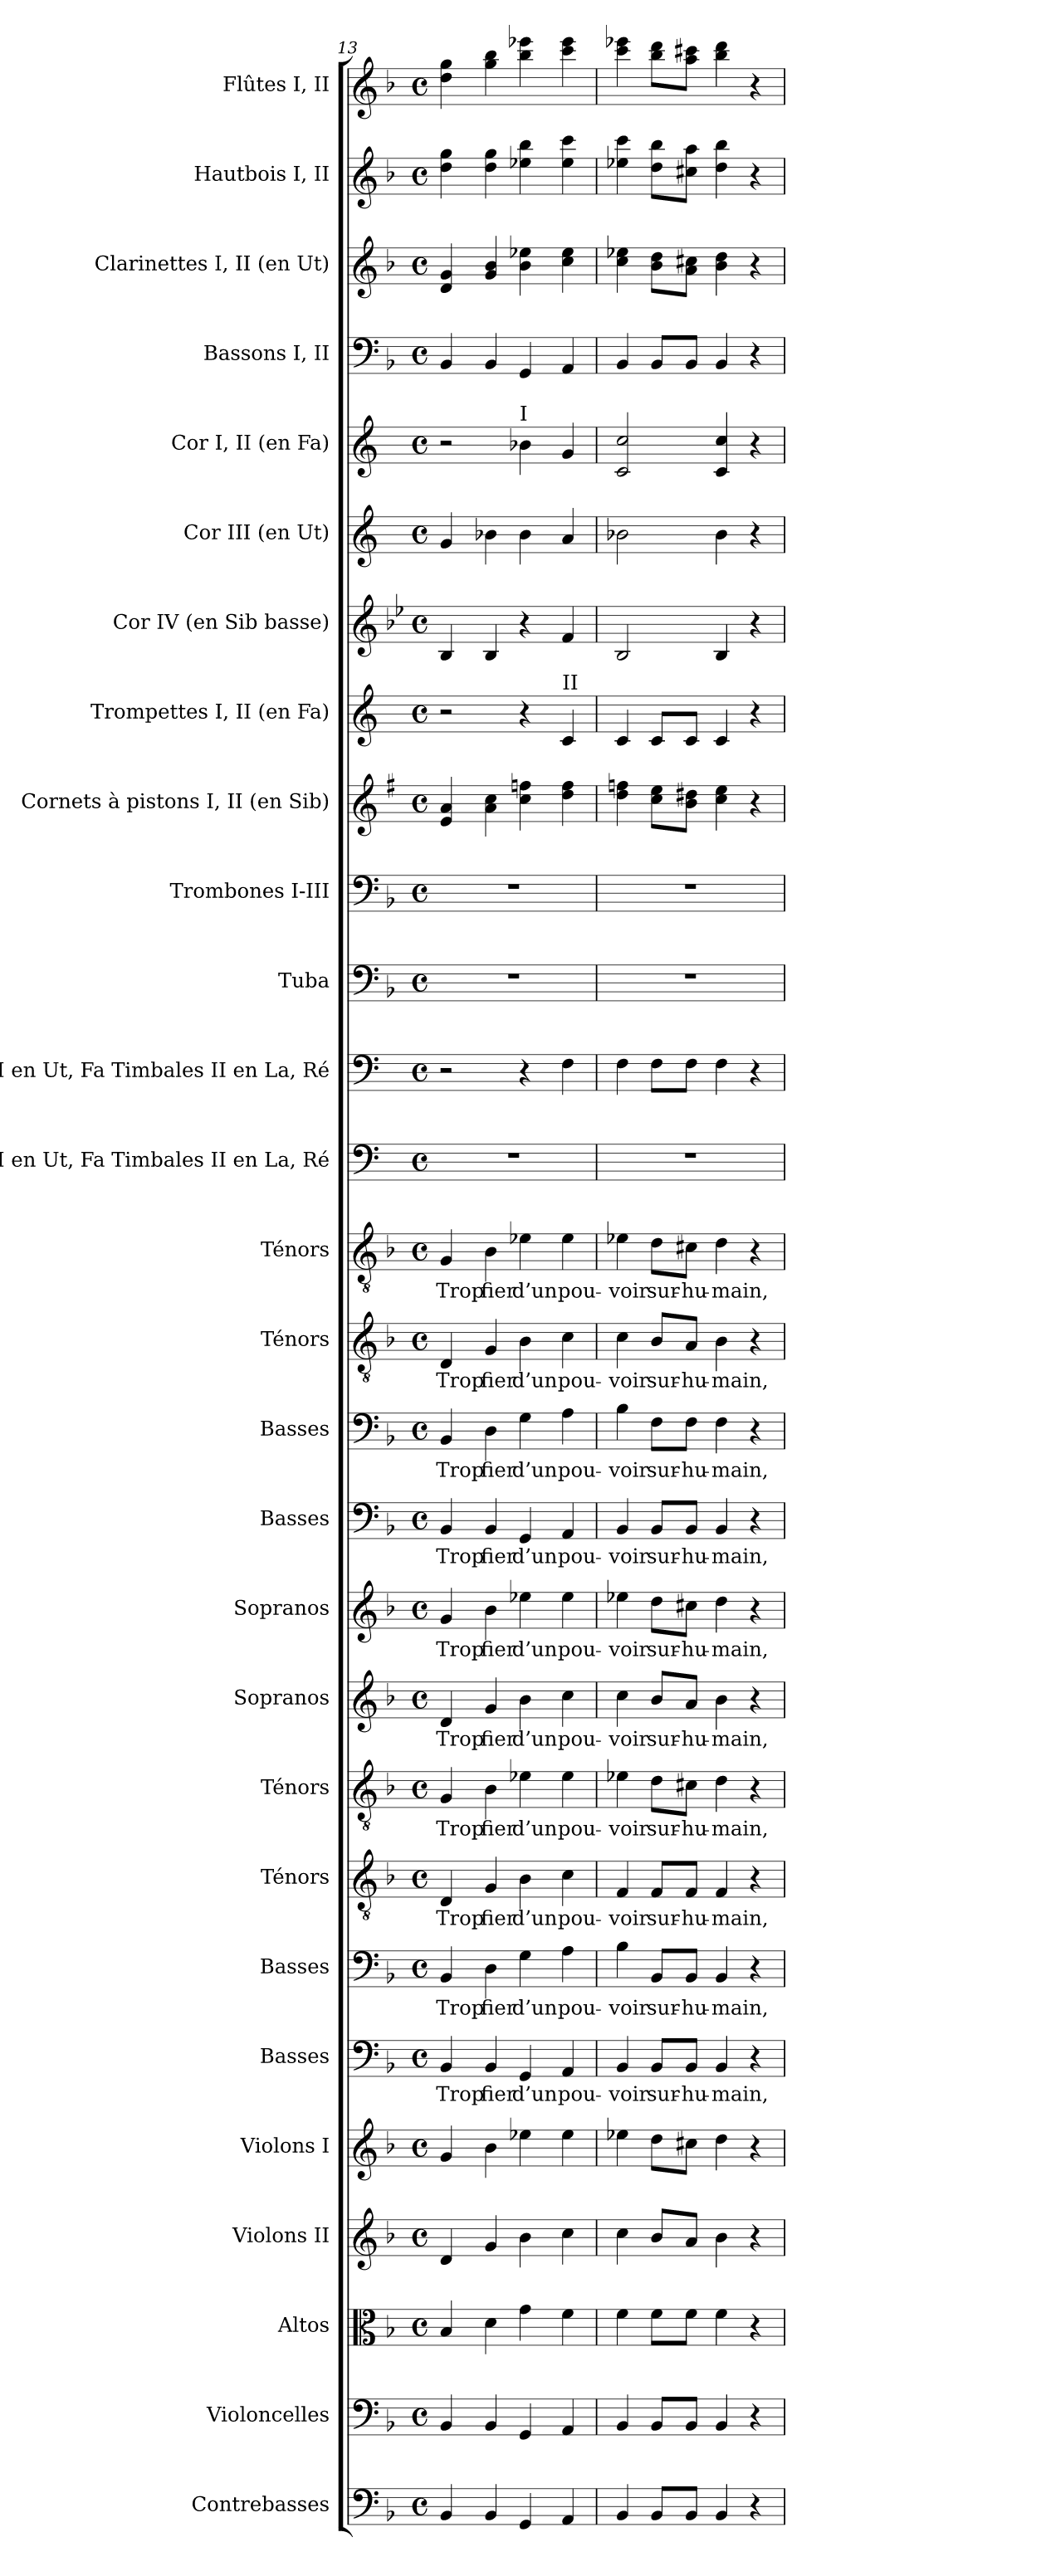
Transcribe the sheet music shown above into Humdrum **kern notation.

**kern	**kern	**kern	**kern	**kern	**kern	**text	**kern	**text	**kern	**text	**kern	**text	**kern	**text	**kern	**text	**kern	**text	**kern	**text	**kern	**text	**kern	**text	**kern	**kern	**kern	**kern	**kern	**kern	**kern	**kern	**kern	**kern	**kern	**kern	**kern
*part28	*part27	*part26	*part25	*part24	*part23	*part23	*part22	*part22	*part21	*part21	*part20	*part20	*part19	*part19	*part18	*part18	*part17	*part17	*part16	*part16	*part15	*part15	*part14	*part14	*part13	*part12	*part11	*part10	*part9	*part8	*part7	*part6	*part5	*part4	*part3	*part2	*part1
*staff28	*staff27	*staff26	*staff25	*staff24	*staff23	*staff23	*staff22	*staff22	*staff21	*staff21	*staff20	*staff20	*staff19	*staff19	*staff18	*staff18	*staff17	*staff17	*staff16	*staff16	*staff15	*staff15	*staff14	*staff14	*staff13	*staff12	*staff11	*staff10	*staff9	*staff8	*staff7	*staff6	*staff5	*staff4	*staff3	*staff2	*staff1
*I"Contrebasses	*I"Violoncelles	*I"Altos	*I"Violons II	*I"Violons I	*I"Basses	*	*I"Basses	*	*I"Ténors	*	*I"Ténors	*	*I"Sopranos	*	*I"Sopranos	*	*I"Basses	*	*I"Basses	*	*I"Ténors	*	*I"Ténors	*	*I"I en Ut, Fa  Timbales       II en La, Ré	*I"I en Ut, Fa  Timbales       II en La, Ré	*I"Tuba	*I"Trombones I-III	*I"Cornets à pistons I, II (en Sib)	*I"Trompettes I, II (en Fa)	*I"Cor IV (en Sib basse)	*I"Cor III (en Ut)	*I"Cor I, II (en Fa)	*I"Bassons I, II	*I"Clarinettes I, II (en Ut)	*I"Hautbois I, II	*I"Flûtes I, II
*I'Cb.	*I'Vlles	*I'Altos	*I'Vns II	*I'Vns I	*I'Basses	*	*I'Basses	*	*I'Tén.	*	*I'Tén.	*	*I'Sopr.	*	*I'Sopr.	*	*I'Basses	*	*I'Basses	*	*I'Tén.	*	*I'Tén.	*	*I'Timb.	*I'Timb.	*I'Tb.	*I'Trb.	*I'C.à p. (Sib)	*I'Tr. (Fa)	*I'Cor (Sib basse)	*I'Cor (Ut)	*I'Cor (Fa)	*I'Bns	*I'Cl. (Ut)	*I'Hb.	*I'Fl.
*clefF4	*clefF4	*clefC3	*clefG2	*clefG2	*clefF4	*	*clefF4	*	*clefGv2	*	*clefGv2	*	*clefG2	*	*clefG2	*	*clefF4	*	*clefF4	*	*clefGv2	*	*clefGv2	*	*clefF4	*clefF4	*clefF4	*clefF4	*clefG2	*clefG2	*clefG2	*clefG2	*clefG2	*clefF4	*clefG2	*clefG2	*clefG2
*ITrd7c12	*	*	*	*	*	*	*	*	*ITrd7c12	*	*ITrd7c12	*	*	*	*	*	*	*	*	*	*ITrd7c12	*	*ITrd7c12	*	*	*	*	*	*ITrd1c2	*ITrd-3c-5	*ITrd8c14	*ITrd7c12	*ITrd4c7	*	*	*	*
*k[b-]	*k[b-]	*k[b-]	*k[b-]	*k[b-]	*k[b-]	*	*k[b-]	*	*k[b-]	*	*k[b-]	*	*k[b-]	*	*k[b-]	*	*k[b-]	*	*k[b-]	*	*k[b-]	*	*k[b-]	*	*k[]	*k[]	*k[b-]	*k[b-]	*k[b-]	*k[b-]	*k[b-e-]	*k[]	*k[b-]	*k[b-]	*k[b-]	*k[b-]	*k[b-]
*F:	*F:	*F:	*F:	*F:	*F:	*	*F:	*	*F:	*	*F:	*	*F:	*	*F:	*	*F:	*	*F:	*	*F:	*	*F:	*	*C:	*C:	*F:	*F:	*F:	*F:	*B-:	*C:	*F:	*F:	*F:	*F:	*F:
*M4/4	*M4/4	*M4/4	*M4/4	*M4/4	*M4/4	*	*M4/4	*	*M4/4	*	*M4/4	*	*M4/4	*	*M4/4	*	*M4/4	*	*M4/4	*	*M4/4	*	*M4/4	*	*M4/4	*M4/4	*M4/4	*M4/4	*M4/4	*M4/4	*M4/4	*M4/4	*M4/4	*M4/4	*M4/4	*M4/4	*M4/4
*met(c)	*met(c)	*met(c)	*met(c)	*met(c)	*met(c)	*	*met(c)	*	*met(c)	*	*met(c)	*	*met(c)	*	*met(c)	*	*met(c)	*	*met(c)	*	*met(c)	*	*met(c)	*	*met(c)	*met(c)	*met(c)	*met(c)	*met(c)	*met(c)	*met(c)	*met(c)	*met(c)	*met(c)	*met(c)	*met(c)	*met(c)
=13	=13	=13	=13	=13	=13	=13	=13	=13	=13	=13	=13	=13	=13	=13	=13	=13	=13	=13	=13	=13	=13	=13	=13	=13	=13	=13	=13	=13	=13	=13	=13	=13	=13	=13	=13	=13	=13
!	!	!	!	!	!	!LO:LY:b:color=#000000	!	!	!	!	!	!	!	!	!	!	!	!	!	!	!	!	!	!	!	!	!	!	!	!	!	!	!	!	!	!	!
!	!	!	!	!	!	!	!	!LO:LY:b:color=#000000	!	!	!	!	!	!	!	!	!	!	!	!	!	!	!	!	!	!	!	!	!	!	!	!	!	!	!	!	!
!	!	!	!	!	!	!	!	!	!	!LO:LY:b:color=#000000	!	!	!	!	!	!	!	!	!	!	!	!	!	!	!	!	!	!	!	!	!	!	!	!	!	!	!
!	!	!	!	!	!	!	!	!	!	!	!	!LO:LY:b:color=#000000	!	!	!	!	!	!	!	!	!	!	!	!	!	!	!	!	!	!	!	!	!	!	!	!	!
!	!	!	!	!	!	!	!	!	!	!	!	!	!	!LO:LY:b:color=#000000	!	!	!	!	!	!	!	!	!	!	!	!	!	!	!	!	!	!	!	!	!	!	!
!	!	!	!	!	!	!	!	!	!	!	!	!	!	!	!	!LO:LY:b:color=#000000	!	!	!	!	!	!	!	!	!	!	!	!	!	!	!	!	!	!	!	!	!
!	!	!	!	!	!	!	!	!	!	!	!	!	!	!	!	!	!	!LO:LY:b:color=#000000	!	!	!	!	!	!	!	!	!	!	!	!	!	!	!	!	!	!	!
!	!	!	!	!	!	!	!	!	!	!	!	!	!	!	!	!	!	!	!	!LO:LY:b:color=#000000	!	!	!	!	!	!	!	!	!	!	!	!	!	!	!	!	!
!	!	!	!	!	!	!	!	!	!	!	!	!	!	!	!	!	!	!	!	!	!	!LO:LY:b:color=#000000	!	!	!	!	!	!	!	!	!	!	!	!	!	!	!
!	!	!	!	!	!	!	!	!	!	!	!	!	!	!	!	!	!	!	!	!	!	!	!	!LO:LY:b:color=#000000	!	!	!	!	!	!	!	!	!	!	!	!	!
4BBB-i/	4BB-i/	4B-i/	4di/	4gi/	4BB-i/	Trop	4BB-i/	Trop	4DDi/	Trop	4GGi/	Trop	4di/	Trop	4gi/	Trop	4BB-i/	Trop	4BB-i/	Trop	4DDi/	Trop	4GGi/	Trop	1r	2r	1r	1r	4di/ 4gi	2r	4BB-i/	4Gi/	2r	4BB-i/	4di/ 4gi	4ddi\ 4ggi	4ddi\ 4ggi
!	!	!	!	!	!	!LO:LY:b:color=#000000	!	!	!	!	!	!	!	!	!	!	!	!	!	!	!	!	!	!	!	!	!	!	!	!	!	!	!	!	!	!	!
!	!	!	!	!	!	!	!	!LO:LY:b:color=#000000	!	!	!	!	!	!	!	!	!	!	!	!	!	!	!	!	!	!	!	!	!	!	!	!	!	!	!	!	!
!	!	!	!	!	!	!	!	!	!	!LO:LY:b:color=#000000	!	!	!	!	!	!	!	!	!	!	!	!	!	!	!	!	!	!	!	!	!	!	!	!	!	!	!
!	!	!	!	!	!	!	!	!	!	!	!	!LO:LY:b:color=#000000	!	!	!	!	!	!	!	!	!	!	!	!	!	!	!	!	!	!	!	!	!	!	!	!	!
!	!	!	!	!	!	!	!	!	!	!	!	!	!	!LO:LY:b:color=#000000	!	!	!	!	!	!	!	!	!	!	!	!	!	!	!	!	!	!	!	!	!	!	!
!	!	!	!	!	!	!	!	!	!	!	!	!	!	!	!	!LO:LY:b:color=#000000	!	!	!	!	!	!	!	!	!	!	!	!	!	!	!	!	!	!	!	!	!
!	!	!	!	!	!	!	!	!	!	!	!	!	!	!	!	!	!	!LO:LY:b:color=#000000	!	!	!	!	!	!	!	!	!	!	!	!	!	!	!	!	!	!	!
!	!	!	!	!	!	!	!	!	!	!	!	!	!	!	!	!	!	!	!	!LO:LY:b:color=#000000	!	!	!	!	!	!	!	!	!	!	!	!	!	!	!	!	!
!	!	!	!	!	!	!	!	!	!	!	!	!	!	!	!	!	!	!	!	!	!	!LO:LY:b:color=#000000	!	!	!	!	!	!	!	!	!	!	!	!	!	!	!
!	!	!	!	!	!	!	!	!	!	!	!	!	!	!	!	!	!	!	!	!	!	!	!	!LO:LY:b:color=#000000	!	!	!	!	!	!	!	!	!	!	!	!	!
4BBB-i/	4BB-i/	4di\	4gi/	4b-i\	4BB-i/	ﬁer	4Di\	ﬁer	4GGi/	ﬁer	4BB-i\	ﬁer	4gi/	ﬁer	4b-i\	ﬁer	4BB-i/	ﬁer	4Di\	ﬁer	4GGi/	ﬁer	4BB-i\	ﬁer	.	.	.	.	4gi\ 4b-i	.	4BB-i/	4B-Xi\	.	4BB-i/	4gi/ 4b-i	4ddi\ 4ggi	4ggi\ 4bb-i
!	!	!	!	!	!	!LO:LY:b:color=#000000	!	!	!	!	!	!	!	!	!	!	!	!	!	!	!	!	!	!	!	!	!	!	!	!	!	!	!	!	!	!	!
!	!	!	!	!	!	!	!	!LO:LY:b:color=#000000	!	!	!	!	!	!	!	!	!	!	!	!	!	!	!	!	!	!	!	!	!	!	!	!	!	!	!	!	!
!	!	!	!	!	!	!	!	!	!	!LO:LY:b:color=#000000	!	!	!	!	!	!	!	!	!	!	!	!	!	!	!	!	!	!	!	!	!	!	!	!	!	!	!
!	!	!	!	!	!	!	!	!	!	!	!	!LO:LY:b:color=#000000	!	!	!	!	!	!	!	!	!	!	!	!	!	!	!	!	!	!	!	!	!	!	!	!	!
!	!	!	!	!	!	!	!	!	!	!	!	!	!	!LO:LY:b:color=#000000	!	!	!	!	!	!	!	!	!	!	!	!	!	!	!	!	!	!	!	!	!	!	!
!	!	!	!	!	!	!	!	!	!	!	!	!	!	!	!	!LO:LY:b:color=#000000	!	!	!	!	!	!	!	!	!	!	!	!	!	!	!	!	!	!	!	!	!
!	!	!	!	!	!	!	!	!	!	!	!	!	!	!	!	!	!	!LO:LY:b:color=#000000	!	!	!	!	!	!	!	!	!	!	!	!	!	!	!	!	!	!	!
!	!	!	!	!	!	!	!	!	!	!	!	!	!	!	!	!	!	!	!	!LO:LY:b:color=#000000	!	!	!	!	!	!	!	!	!	!	!	!	!	!	!	!	!
!	!	!	!	!	!	!	!	!	!	!	!	!	!	!	!	!	!	!	!	!	!	!LO:LY:b:color=#000000	!	!	!	!	!	!	!	!	!	!	!	!	!	!	!
!	!	!	!	!	!	!	!	!	!	!	!	!	!	!	!	!	!	!	!	!	!	!	!	!	!	!	!	!	!	!	!	!	!LO:TX:a:t=I	!	!	!	!
!	!	!	!	!	!	!	!	!	!	!	!	!	!	!	!	!	!	!	!	!	!	!	!	!LO:LY:b:color=#000000	!	!	!	!	!	!	!	!	!	!	!	!	!
4GGGi/	4GGi/	4gi\	4b-i\	4ee-Xi\	4GGi/	d’un	4Gi\	d’un	4BB-i\	d’un	4E-Xi\	d’un	4b-i\	d’un	4ee-Xi\	d’un	4GGi/	d’un	4Gi\	d’un	4BB-i\	d’un	4E-Xi\	d’un	.	4r	.	.	4b-i\ 4ee-Xi	4r	4r	4B-i\	4e-Xi\	4GGi/	4b-i\ 4ee-Xi	4ee-Xi\ 4bb-i	4bb-i\ 4eee-Xi
!	!	!	!	!	!	!LO:LY:b:color=#000000	!	!	!	!	!	!	!	!	!	!	!	!	!	!	!	!	!	!	!	!	!	!	!	!	!	!	!	!	!	!	!
!	!	!	!	!	!	!	!	!LO:LY:b:color=#000000	!	!	!	!	!	!	!	!	!	!	!	!	!	!	!	!	!	!	!	!	!	!	!	!	!	!	!	!	!
!	!	!	!	!	!	!	!	!	!	!LO:LY:b:color=#000000	!	!	!	!	!	!	!	!	!	!	!	!	!	!	!	!	!	!	!	!	!	!	!	!	!	!	!
!	!	!	!	!	!	!	!	!	!	!	!	!LO:LY:b:color=#000000	!	!	!	!	!	!	!	!	!	!	!	!	!	!	!	!	!	!	!	!	!	!	!	!	!
!	!	!	!	!	!	!	!	!	!	!	!	!	!	!LO:LY:b:color=#000000	!	!	!	!	!	!	!	!	!	!	!	!	!	!	!	!	!	!	!	!	!	!	!
!	!	!	!	!	!	!	!	!	!	!	!	!	!	!	!	!LO:LY:b:color=#000000	!	!	!	!	!	!	!	!	!	!	!	!	!	!	!	!	!	!	!	!	!
!	!	!	!	!	!	!	!	!	!	!	!	!	!	!	!	!	!	!LO:LY:b:color=#000000	!	!	!	!	!	!	!	!	!	!	!	!	!	!	!	!	!	!	!
!	!	!	!	!	!	!	!	!	!	!	!	!	!	!	!	!	!	!	!	!LO:LY:b:color=#000000	!	!	!	!	!	!	!	!	!	!	!	!	!	!	!	!	!
!	!	!	!	!	!	!	!	!	!	!	!	!	!	!	!	!	!	!	!	!	!	!LO:LY:b:color=#000000	!	!	!	!	!	!	!	!	!	!	!	!	!	!	!
!	!	!	!	!	!	!	!	!	!	!	!	!	!	!	!	!	!	!	!	!	!	!	!	!	!	!	!	!	!	!LO:TX:a:t=II	!	!	!	!	!	!	!
!	!	!	!	!	!	!	!	!	!	!	!	!	!	!	!	!	!	!	!	!	!	!	!	!LO:LY:b:color=#000000	!	!	!	!	!	!	!	!	!	!	!	!	!
4AAAi/	4AAi/	4fi\	4cci\	4ee-i\	4AAi/	pou-	4Ai\	pou-	4Ci\	pou-	4E-i\	pou-	4cci\	pou-	4ee-i\	pou-	4AAi/	pou-	4Ai\	pou-	4Ci\	pou-	4E-i\	pou-	.	4Fi\	.	.	4cci\ 4ee-i	4fi/	4Fi/	4Ai/	4ci/	4AAi/	4cci\ 4ee-i	4ee-i\ 4ccci	4ccci\ 4eee-i
=14	=14	=14	=14	=14	=14	=14	=14	=14	=14	=14	=14	=14	=14	=14	=14	=14	=14	=14	=14	=14	=14	=14	=14	=14	=14	=14	=14	=14	=14	=14	=14	=14	=14	=14	=14	=14	=14
!	!	!	!	!	!	!LO:LY:b:color=#000000	!	!	!	!	!	!	!	!	!	!	!	!	!	!	!	!	!	!	!	!	!	!	!	!	!	!	!	!	!	!	!
!	!	!	!	!	!	!	!	!LO:LY:b:color=#000000	!	!	!	!	!	!	!	!	!	!	!	!	!	!	!	!	!	!	!	!	!	!	!	!	!	!	!	!	!
!	!	!	!	!	!	!	!	!	!	!LO:LY:b:color=#000000	!	!	!	!	!	!	!	!	!	!	!	!	!	!	!	!	!	!	!	!	!	!	!	!	!	!	!
!	!	!	!	!	!	!	!	!	!	!	!	!LO:LY:b:color=#000000	!	!	!	!	!	!	!	!	!	!	!	!	!	!	!	!	!	!	!	!	!	!	!	!	!
!	!	!	!	!	!	!	!	!	!	!	!	!	!	!LO:LY:b:color=#000000	!	!	!	!	!	!	!	!	!	!	!	!	!	!	!	!	!	!	!	!	!	!	!
!	!	!	!	!	!	!	!	!	!	!	!	!	!	!	!	!LO:LY:b:color=#000000	!	!	!	!	!	!	!	!	!	!	!	!	!	!	!	!	!	!	!	!	!
!	!	!	!	!	!	!	!	!	!	!	!	!	!	!	!	!	!	!LO:LY:b:color=#000000	!	!	!	!	!	!	!	!	!	!	!	!	!	!	!	!	!	!	!
!	!	!	!	!	!	!	!	!	!	!	!	!	!	!	!	!	!	!	!	!LO:LY:b:color=#000000	!	!	!	!	!	!	!	!	!	!	!	!	!	!	!	!	!
!	!	!	!	!	!	!	!	!	!	!	!	!	!	!	!	!	!	!	!	!	!	!LO:LY:b:color=#000000	!	!	!	!	!	!	!	!	!	!	!	!	!	!	!
!	!	!	!	!	!	!	!	!	!	!	!	!	!	!	!	!	!	!	!	!	!	!	!	!LO:LY:b:color=#000000	!	!	!	!	!	!	!	!	!	!	!	!	!
4BBB-i/	4BB-i/	4fi\	4cci\	4ee-Xi\	4BB-i/	-voir	4B-i\	-voir	4FFi/	-voir	4E-Xi\	-voir	4cci\	-voir	4ee-Xi\	-voir	4BB-i/	-voir	4B-i\	-voir	4Ci\	-voir	4E-Xi\	-voir	1r	4Fi\	1r	1r	4cci\ 4ee-Xi	4fi/	2BB-i/	2B-Xi\	2Fi/ 2fi	4BB-i/	4cci\ 4ee-Xi	4ee-Xi\ 4ccci	4ccci\ 4eee-Xi
!	!	!	!	!	!	!LO:LY:b:color=#000000	!	!	!	!	!	!	!	!	!	!	!	!	!	!	!	!	!	!	!	!	!	!	!	!	!	!	!	!	!	!	!
!	!	!	!	!	!	!	!	!LO:LY:b:color=#000000	!	!	!	!	!	!	!	!	!	!	!	!	!	!	!	!	!	!	!	!	!	!	!	!	!	!	!	!	!
!	!	!	!	!	!	!	!	!	!	!LO:LY:b:color=#000000	!	!	!	!	!	!	!	!	!	!	!	!	!	!	!	!	!	!	!	!	!	!	!	!	!	!	!
!	!	!	!	!	!	!	!	!	!	!	!	!LO:LY:b:color=#000000	!	!	!	!	!	!	!	!	!	!	!	!	!	!	!	!	!	!	!	!	!	!	!	!	!
!	!	!	!	!	!	!	!	!	!	!	!	!	!	!LO:LY:b:color=#000000	!	!	!	!	!	!	!	!	!	!	!	!	!	!	!	!	!	!	!	!	!	!	!
!	!	!	!	!	!	!	!	!	!	!	!	!	!	!	!	!LO:LY:b:color=#000000	!	!	!	!	!	!	!	!	!	!	!	!	!	!	!	!	!	!	!	!	!
!	!	!	!	!	!	!	!	!	!	!	!	!	!	!	!	!	!	!LO:LY:b:color=#000000	!	!	!	!	!	!	!	!	!	!	!	!	!	!	!	!	!	!	!
!	!	!	!	!	!	!	!	!	!	!	!	!	!	!	!	!	!	!	!	!LO:LY:b:color=#000000	!	!	!	!	!	!	!	!	!	!	!	!	!	!	!	!	!
!	!	!	!	!	!	!	!	!	!	!	!	!	!	!	!	!	!	!	!	!	!	!LO:LY:b:color=#000000	!	!	!	!	!	!	!	!	!	!	!	!	!	!	!
!	!	!	!	!	!	!	!	!	!	!	!	!	!	!	!	!	!	!	!	!	!	!	!	!LO:LY:b:color=#000000	!	!	!	!	!	!	!	!	!	!	!	!	!
8BBB-i/L	8BB-i/L	8fi\L	8b-i/L	8ddi\L	8BB-i/L	sur-	8BB-i/L	sur-	8FFi/L	sur-	8Di\L	sur-	8b-i/L	sur-	8ddi\L	sur-	8BB-i/L	sur-	8Fi\L	sur-	8BB-i/L	sur-	8Di\L	sur-	.	8Fi\L	.	.	8b-i\ 8ddi\L	8fi/L	.	.	.	8BB-i/L	8b-i\ 8ddi\L	8ddi\ 8bb-i\L	8bb-i\ 8dddi\L
!	!	!	!	!	!	!LO:LY:b:color=#000000	!	!	!	!	!	!	!	!	!	!	!	!	!	!	!	!	!	!	!	!	!	!	!	!	!	!	!	!	!	!	!
!	!	!	!	!	!	!	!	!LO:LY:b:color=#000000	!	!	!	!	!	!	!	!	!	!	!	!	!	!	!	!	!	!	!	!	!	!	!	!	!	!	!	!	!
!	!	!	!	!	!	!	!	!	!	!LO:LY:b:color=#000000	!	!	!	!	!	!	!	!	!	!	!	!	!	!	!	!	!	!	!	!	!	!	!	!	!	!	!
!	!	!	!	!	!	!	!	!	!	!	!	!LO:LY:b:color=#000000	!	!	!	!	!	!	!	!	!	!	!	!	!	!	!	!	!	!	!	!	!	!	!	!	!
!	!	!	!	!	!	!	!	!	!	!	!	!	!	!LO:LY:b:color=#000000	!	!	!	!	!	!	!	!	!	!	!	!	!	!	!	!	!	!	!	!	!	!	!
!	!	!	!	!	!	!	!	!	!	!	!	!	!	!	!	!LO:LY:b:color=#000000	!	!	!	!	!	!	!	!	!	!	!	!	!	!	!	!	!	!	!	!	!
!	!	!	!	!	!	!	!	!	!	!	!	!	!	!	!	!	!	!LO:LY:b:color=#000000	!	!	!	!	!	!	!	!	!	!	!	!	!	!	!	!	!	!	!
!	!	!	!	!	!	!	!	!	!	!	!	!	!	!	!	!	!	!	!	!LO:LY:b:color=#000000	!	!	!	!	!	!	!	!	!	!	!	!	!	!	!	!	!
!	!	!	!	!	!	!	!	!	!	!	!	!	!	!	!	!	!	!	!	!	!	!LO:LY:b:color=#000000	!	!	!	!	!	!	!	!	!	!	!	!	!	!	!
!	!	!	!	!	!	!	!	!	!	!	!	!	!	!	!	!	!	!	!	!	!	!	!	!LO:LY:b:color=#000000	!	!	!	!	!	!	!	!	!	!	!	!	!
8BBB-i/J	8BB-i/J	8fi\J	8ai/J	8cc#Xi\J	8BB-i/J	-hu-	8BB-i/J	-hu-	8FFi/J	-hu-	8C#Xi\J	-hu-	8ai/J	-hu-	8cc#Xi\J	-hu-	8BB-i/J	-hu-	8Fi\J	-hu-	8AAi/J	-hu-	8C#Xi\J	-hu-	.	8Fi\J	.	.	8ai\ 8cc#Xi\J	8fi/J	.	.	.	8BB-i/J	8ai\ 8cc#Xi\J	8cc#Xi\ 8aai\J	8aai\ 8ccc#Xi\J
!	!	!	!	!	!	!LO:LY:b:color=#000000	!	!	!	!	!	!	!	!	!	!	!	!	!	!	!	!	!	!	!	!	!	!	!	!	!	!	!	!	!	!	!
!	!	!	!	!	!	!	!	!LO:LY:b:color=#000000	!	!	!	!	!	!	!	!	!	!	!	!	!	!	!	!	!	!	!	!	!	!	!	!	!	!	!	!	!
!	!	!	!	!	!	!	!	!	!	!LO:LY:b:color=#000000	!	!	!	!	!	!	!	!	!	!	!	!	!	!	!	!	!	!	!	!	!	!	!	!	!	!	!
!	!	!	!	!	!	!	!	!	!	!	!	!LO:LY:b:color=#000000	!	!	!	!	!	!	!	!	!	!	!	!	!	!	!	!	!	!	!	!	!	!	!	!	!
!	!	!	!	!	!	!	!	!	!	!	!	!	!	!LO:LY:b:color=#000000	!	!	!	!	!	!	!	!	!	!	!	!	!	!	!	!	!	!	!	!	!	!	!
!	!	!	!	!	!	!	!	!	!	!	!	!	!	!	!	!LO:LY:b:color=#000000	!	!	!	!	!	!	!	!	!	!	!	!	!	!	!	!	!	!	!	!	!
!	!	!	!	!	!	!	!	!	!	!	!	!	!	!	!	!	!	!LO:LY:b:color=#000000	!	!	!	!	!	!	!	!	!	!	!	!	!	!	!	!	!	!	!
!	!	!	!	!	!	!	!	!	!	!	!	!	!	!	!	!	!	!	!	!LO:LY:b:color=#000000	!	!	!	!	!	!	!	!	!	!	!	!	!	!	!	!	!
!	!	!	!	!	!	!	!	!	!	!	!	!	!	!	!	!	!	!	!	!	!	!LO:LY:b:color=#000000	!	!	!	!	!	!	!	!	!	!	!	!	!	!	!
!	!	!	!	!	!	!	!	!	!	!	!	!	!	!	!	!	!	!	!	!	!	!	!	!LO:LY:b:color=#000000	!	!	!	!	!	!	!	!	!	!	!	!	!
4BBB-i/	4BB-i/	4fi\	4b-i\	4ddi\	4BB-i/	-main,	4BB-i/	-main,	4FFi/	-main,	4Di\	-main,	4b-i\	-main,	4ddi\	-main,	4BB-i/	-main,	4Fi\	-main,	4BB-i\	-main,	4Di\	-main,	.	4Fi\	.	.	4b-i\ 4ddi	4fi/	4BB-i/	4B-i\	4Fi/ 4fi	4BB-i/	4b-i\ 4ddi	4ddi\ 4bb-i	4bb-i\ 4dddi
4r	4r	4r	4r	4r	4r	.	4r	.	4r	.	4r	.	4r	.	4r	.	4r	.	4r	.	4r	.	4r	.	.	4r	.	.	4r	4r	4r	4r	4r	4r	4r	4r	4r
=	=	=	=	=	=	=	=	=	=	=	=	=	=	=	=	=	=	=	=	=	=	=	=	=	=	=	=	=	=	=	=	=	=	=	=	=	=
*-	*-	*-	*-	*-	*-	*-	*-	*-	*-	*-	*-	*-	*-	*-	*-	*-	*-	*-	*-	*-	*-	*-	*-	*-	*-	*-	*-	*-	*-	*-	*-	*-	*-	*-	*-	*-	*-
